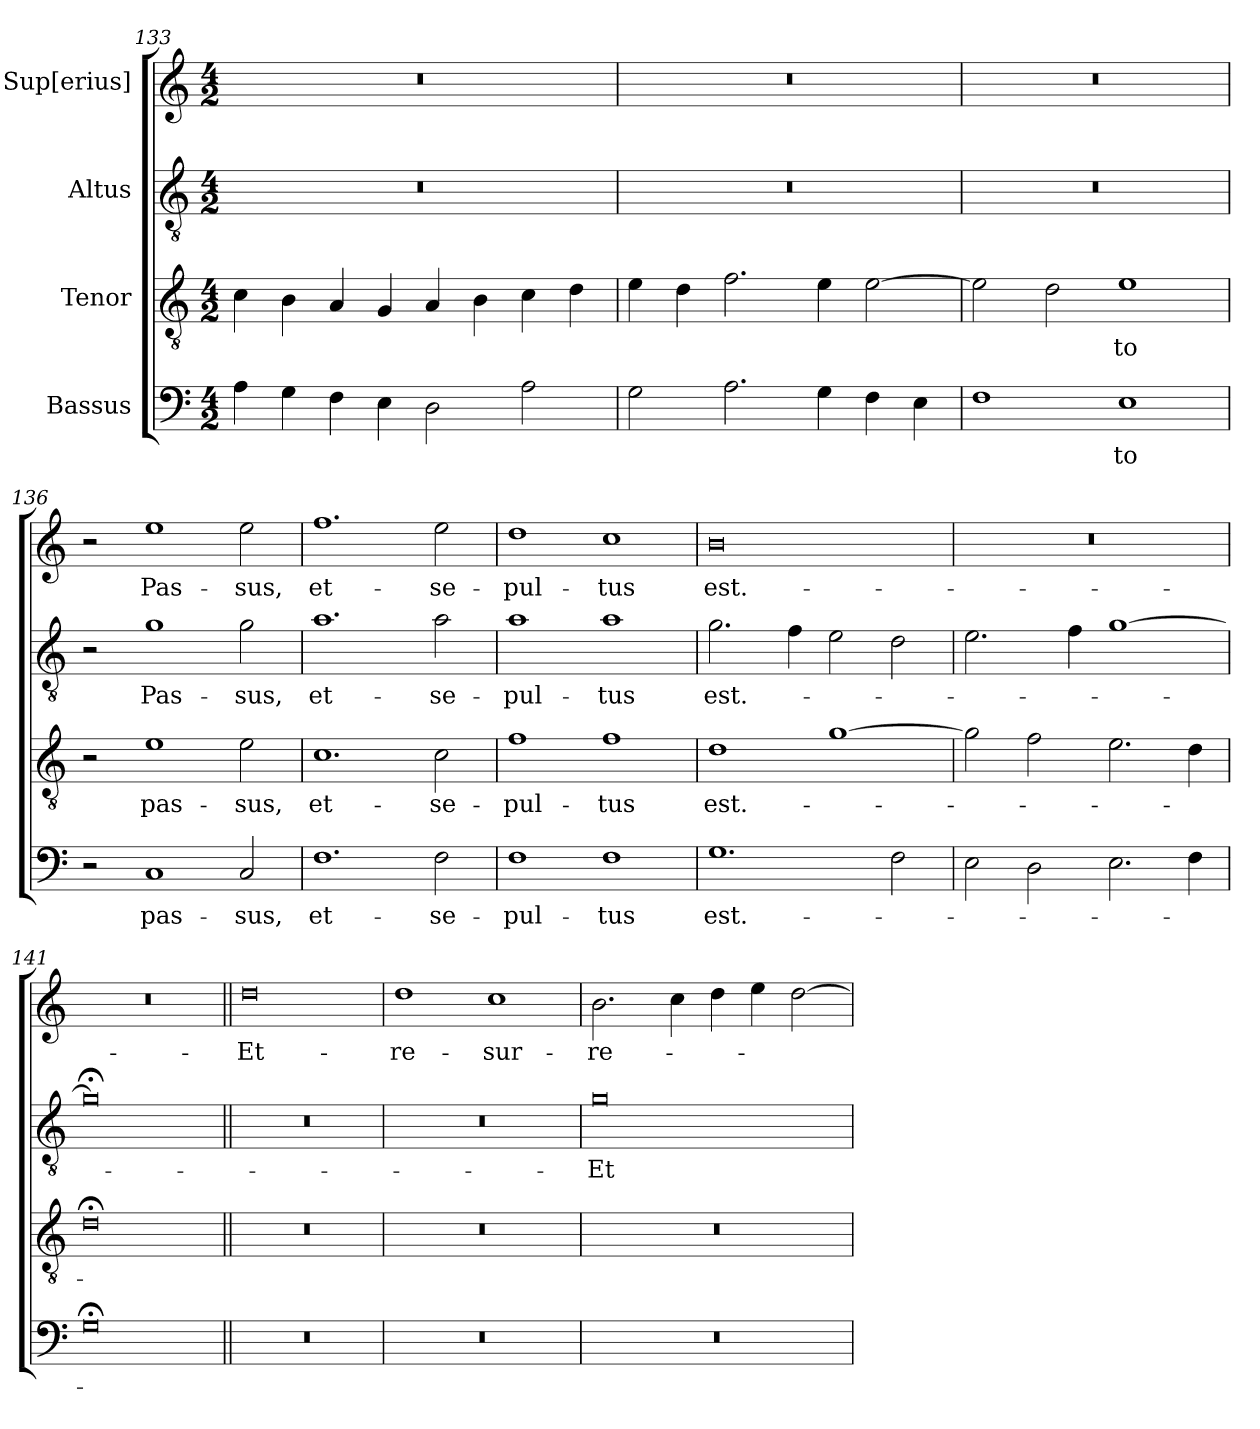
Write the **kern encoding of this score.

**kern	**text	**kern	**text	**kern	**text	**kern	**text
*part4	*part4	*part3	*part3	*part2	*part2	*part1	*part1
*staff4	*staff4	*staff3	*staff3	*staff2	*staff2	*staff1	*staff1
*I"Bassus	*	*I"Tenor	*	*I"Altus	*	*I"Sup[erius]	*
*clefF4	*	*clefGv2	*	*clefGv2	*	*clefG2	*
*k[]	*	*k[]	*	*k[]	*	*k[]	*
*M4/2	*	*M4/2	*	*M4/2	*	*M4/2	*
=133	=133	=133	=133	=133	=133	=133	=133
4A\	.	4c\	.	0r	.	0r	.
4G\	.	4B\	.	.	.	.	.
4F\	.	4A/	.	.	.	.	.
4E\	.	4G/	.	.	.	.	.
2D\	.	4A/	.	.	.	.	.
.	.	4B\	.	.	.	.	.
2A\	.	4c\	.	.	.	.	.
.	.	4d\	.	.	.	.	.
=134	=134	=134	=134	=134	=134	=134	=134
2G\	.	4e\	.	0r	.	0r	.
.	.	4d\	.	.	.	.	.
2.A\	.	2.f\	.	.	.	.	.
4G\	.	4e\	.	.	.	.	.
4F\	.	[2e\	.	.	.	.	.
4E\	.	.	.	.	.	.	.
=135	=135	=135	=135	=135	=135	=135	=135
1F\	.	2e\]	.	0r	.	0r	.
.	.	2d\	.	.	.	.	.
1E\	-to	1e\	-to	.	.	.	.
=136	=136	=136	=136	=136	=136	=136	=136
2r	.	2r	.	2r	.	2r	.
1C/	pas-	1e\	pas-	1g\	Pas-	1ee\	Pas-
2C/	-sus,	2e\	-sus,	2g\	-sus,	2ee\	-sus,
=137	=137	=137	=137	=137	=137	=137	=137
1.F\	et-	1.c\	et-	1.a\	et-	1.ff\	et-
2F\	se-	2c\	se-	2a\	se-	2ee\	se-
=138	=138	=138	=138	=138	=138	=138	=138
1F\	-pul-	1f\	-pul-	1a\	-pul-	1dd\	-pul-
1F\	-tus	1f\	-tus	1a\	-tus	1cc\	-tus
=139	=139	=139	=139	=139	=139	=139	=139
1.G\	est.-	1d\	est.-	2.g\	est.-	0b\	est.-
.	.	.	.	4f\	.	.	.
.	.	[1g\	.	2e\	.	.	.
2F\	.	.	.	2d\	.	.	.
=140	=140	=140	=140	=140	=140	=140	=140
2E\	.	2g\]	.	2.e\	.	0r	.
2D\	.	2f\	.	.	.	.	.
.	.	.	.	4f\	.	.	.
2.E\	.	2.e\	.	[1g\	.	.	.
4F\	.	4d\	.	.	.	.	.
=141	=141	=141	=141	=141	=141	=141	=141
0G;<\	.	0d;<\	.	0g;<\]	.	0r	.
=142||	=142||	=142||	=142||	=142||	=142||	=142||	=142||
0r	.	0r	.	0r	.	0dd\	Et-
=143	=143	=143	=143	=143	=143	=143	=143
0r	.	0r	.	0r	.	1dd\	re-
.	.	.	.	.	.	1cc\	-sur-
=144	=144	=144	=144	=144	=144	=144	=144
0r	.	0r	.	0g\	Et-	2.b\	-re-
.	.	.	.	.	.	4cc\	.
.	.	.	.	.	.	4dd\	.
.	.	.	.	.	.	4ee\	.
.	.	.	.	.	.	[2dd\	.
=	=	=	=	=	=	=	=
*-	*-	*-	*-	*-	*-	*-	*-
